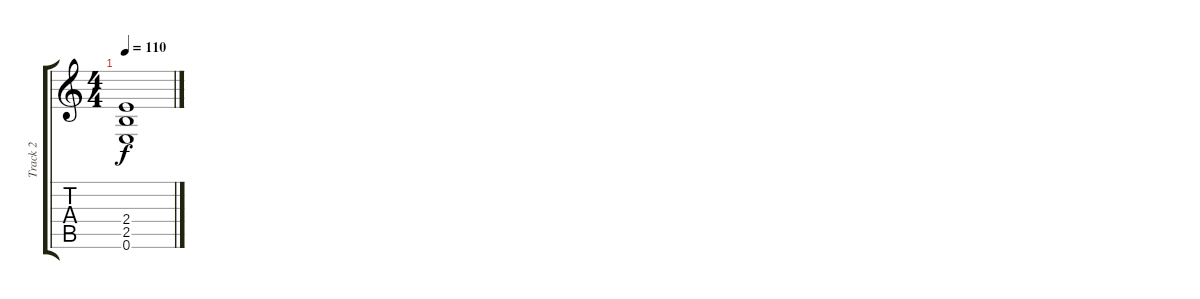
\track ("Track 2" "Track 2") {instrument acousticguitarsteel}
\staff {score tabs}
\tuning (E4 B3 G3 D3 A2 E2) {hide}
\ts (4 4)
\tempo 110
\clef g2
\ks c
(2.4 2.5 0.6).1{dy f}
